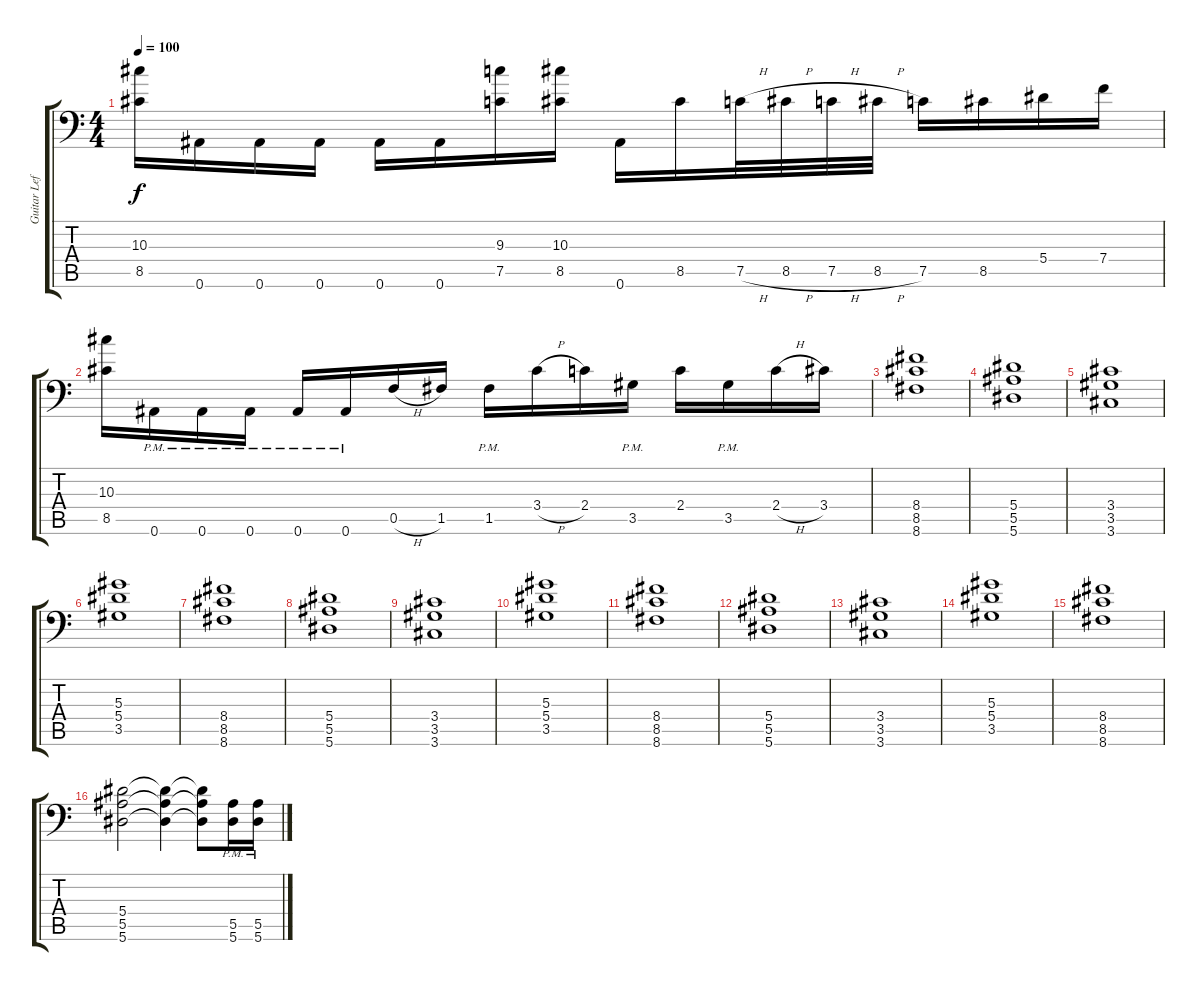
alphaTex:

\track ("Guitar Left" "Guitar Lef") {instrument distortionguitar}
\staff {score tabs}
\tuning (C4 G3 Eb3 Bb2 F2 Bb1) {hide}
\ts (4 4)
\tempo 100
\clef f4
\ks c
(10.3 8.5).16{dy f} 0.6.16 0.6.16 0.6.16 0.6.16 0.6.16 (9.3 7.5).16 (10.3 8.5).16 0.6.16 8.5.16 7.5{h}.32 8.5{h}.32 7.5{h}.32 8.5{h}.32 7.5.16 8.5.16 5.4.16 7.4.16 |
(10.3 8.5).16 0.6{pm}.16 0.6{pm}.16 0.6{pm}.16 0.6{pm}.16 0.6{pm}.16 0.5{h}.16 1.5.16 1.5{pm}.16 3.4{h}.16 2.4.16 3.5{pm}.16 2.4.16 3.5{pm}.16 2.4{h}.16 3.4.16 |
(8.4 8.5 8.6).1 |
(5.4 5.5 5.6).1 |
(3.4 3.5 3.6).1 |
(5.3 5.4 3.5).1 |
(8.4 8.5 8.6).1 |
(5.4 5.5 5.6).1 |
(3.4 3.5 3.6).1 |
(5.3 5.4 3.5).1 |
(8.4 8.5 8.6).1 |
(5.4 5.5 5.6).1 |
(3.4 3.5 3.6).1 |
(5.3 5.4 3.5).1 |
(8.4 8.5 8.6).1 |
(5.4 5.5 5.6).2 (5.4{t} 5.5{t} 5.6{t}).4 (5.4{t} 5.5{t} 5.6{t}).8 (5.5{pm} 5.6{pm}).16 (5.5{pm} 5.6{pm}).16
